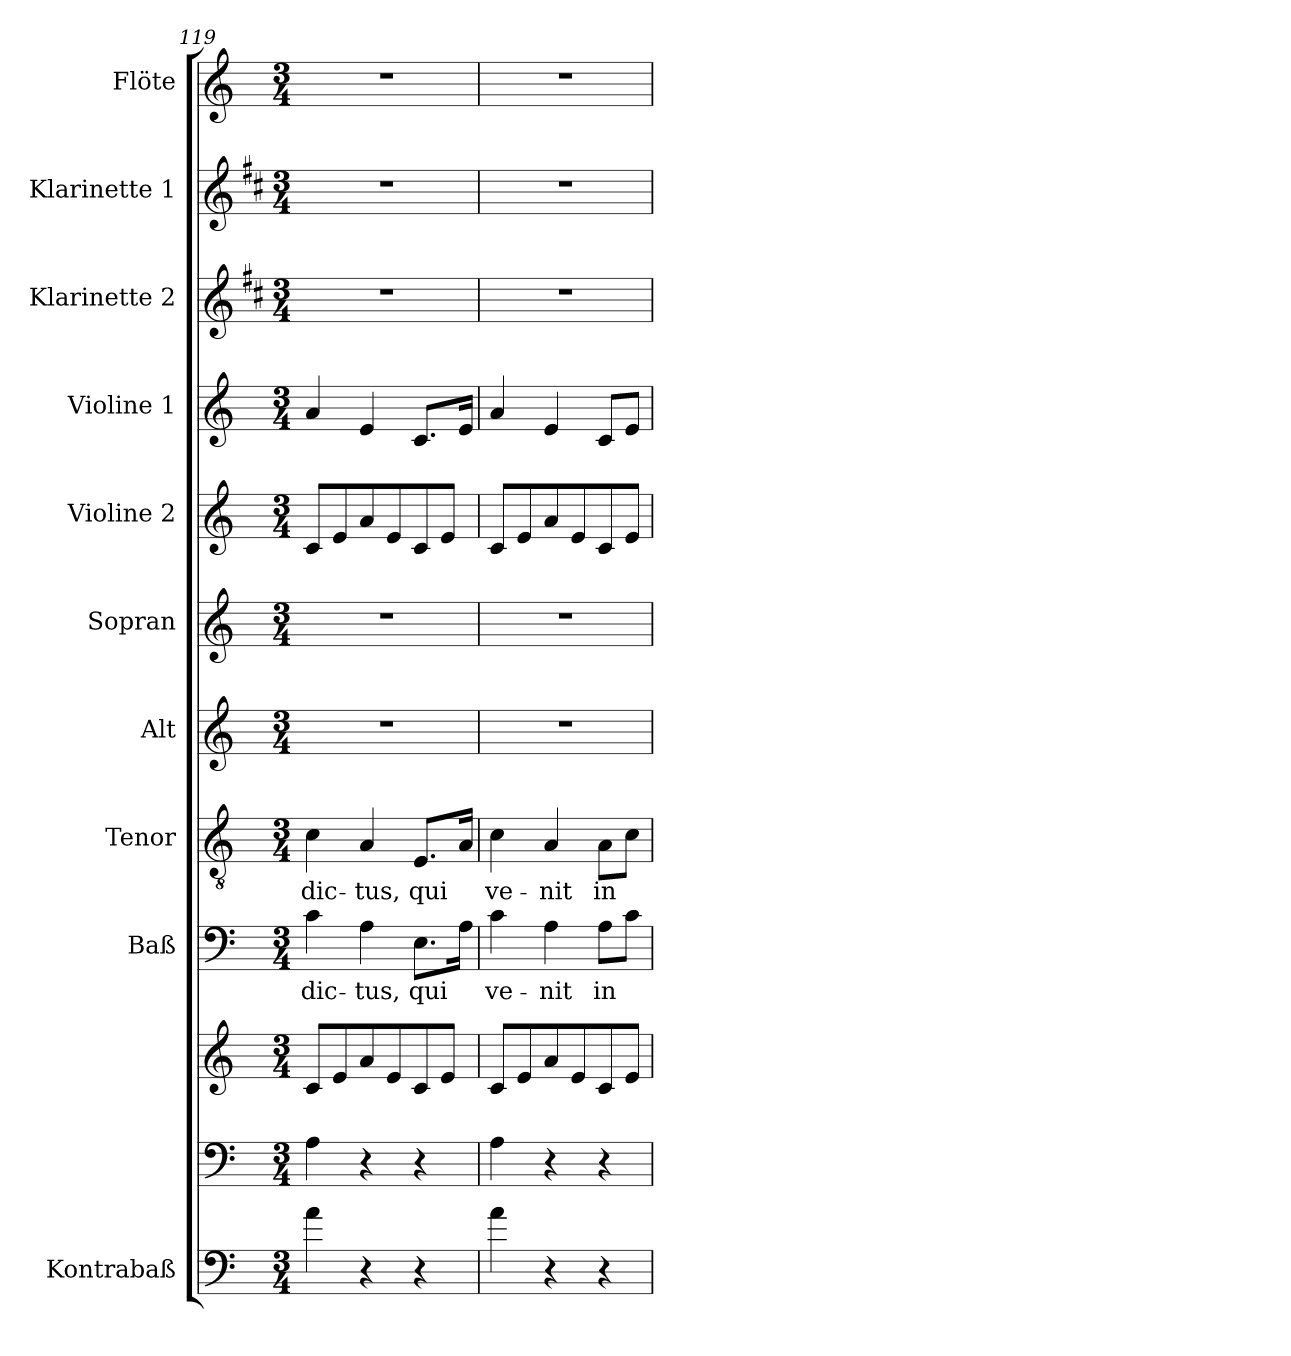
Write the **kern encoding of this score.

**kern	**kern	**kern	**kern	**text	**kern	**text	**kern	**kern	**kern	**kern	**kern	**kern	**kern
*part11	*part10	*part10	*part9	*part9	*part8	*part8	*part7	*part6	*part5	*part4	*part3	*part2	*part1
*staff12	*staff11	*staff10	*staff9	*staff9	*staff8	*staff8	*staff7	*staff6	*staff5	*staff4	*staff3	*staff2	*staff1
*I"Kontrabaß	*	*	*I"Baß	*	*I"Tenor	*	*I"Alt	*I"Sopran	*I"Violine 2	*I"Violine 1	*I"Klarinette 2	*I"Klarinette 1	*I"Flöte
*	*	*	*	*	*	*	*	*	*I'Vln	*I'Vln	*	*	*I'Fl
*clefF4	*clefF4	*clefG2	*clefF4	*	*clefGv2	*	*clefG2	*clefG2	*clefG2	*clefG2	*clefG2	*clefG2	*clefG2
*ITrd7c12	*	*	*	*	*	*	*	*	*	*	*ITrd1c2	*ITrd1c2	*
*k[]	*k[]	*k[]	*k[]	*	*k[]	*	*k[]	*k[]	*k[]	*k[]	*k[]	*k[]	*k[]
*C:	*C:	*C:	*C:	*	*C:	*	*C:	*C:	*C:	*C:	*C:	*C:	*C:
*M3/4	*M3/4	*M3/4	*M3/4	*	*M3/4	*	*M3/4	*M3/4	*M3/4	*M3/4	*M3/4	*M3/4	*M3/4
=119	=119	=119	=119	=119	=119	=119	=119	=119	=119	=119	=119	=119	=119
!	!	!	!	!LO:LY:b	!	!LO:LY:b	!	!	!	!	!	!	!
4A\	4A\	8c/L	4c\	-dic-	4c\	-dic-	2.r	2.r	8c/L	4a/	2.r	2.r	2.r
.	.	8e/	.	.	.	.	.	.	8e/	.	.	.	.
!	!	!	!	!LO:LY:b	!	!LO:LY:b	!	!	!	!	!	!	!
4r	4r	8a/	4A\	-tus,	4A/	-tus,	.	.	8a/	4e/	.	.	.
.	.	8e/	.	.	.	.	.	.	8e/	.	.	.	.
!	!	!	!	!LO:LY:b	!	!LO:LY:b	!	!	!	!	!	!	!
4r	4r	8c/	8.E\L	qui	8.E/L	qui	.	.	8c/	8.c/L	.	.	.
.	.	8e/J	.	.	.	.	.	.	8e/J	.	.	.	.
.	.	.	16A\Jk	.	16A/Jk	.	.	.	.	16e/Jk	.	.	.
=120	=120	=120	=120	=120	=120	=120	=120	=120	=120	=120	=120	=120	=120
!	!	!	!	!LO:LY:b	!	!LO:LY:b	!	!	!	!	!	!	!
4A\	4A\	8c/L	4c\	ve-	4c\	ve-	2.r	2.r	8c/L	4a/	2.r	2.r	2.r
.	.	8e/	.	.	.	.	.	.	8e/	.	.	.	.
!	!	!	!	!LO:LY:b	!	!LO:LY:b	!	!	!	!	!	!	!
4r	4r	8a/	4A\	-nit	4A/	-nit	.	.	8a/	4e/	.	.	.
.	.	8e/	.	.	.	.	.	.	8e/	.	.	.	.
!	!	!	!	!LO:LY:b	!	!LO:LY:b	!	!	!	!	!	!	!
4r	4r	8c/	8A\L	in	8A\L	in	.	.	8c/	8c/L	.	.	.
.	.	8e/J	8c\J	.	8c\J	.	.	.	8e/J	8e/J	.	.	.
=	=	=	=	=	=	=	=	=	=	=	=	=	=
*-	*-	*-	*-	*-	*-	*-	*-	*-	*-	*-	*-	*-	*-
